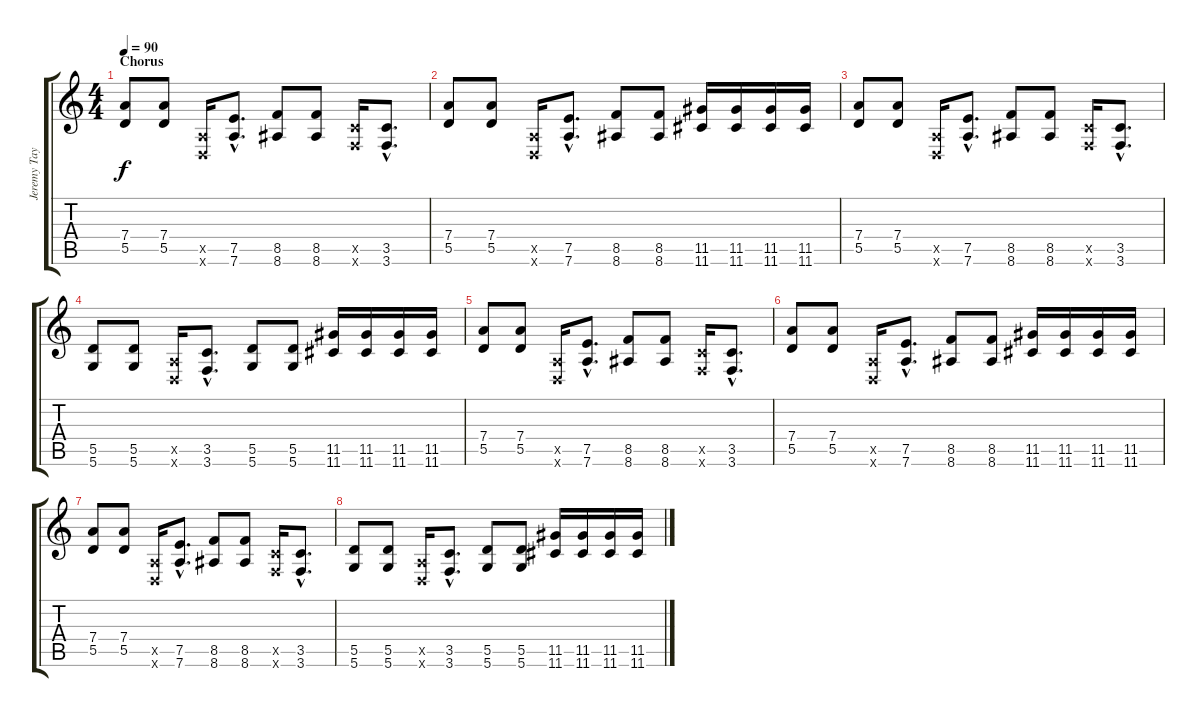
\track ("Jeremy Taylor" "Jeremy Tay") {instrument distortionguitar}
\staff {score tabs}
\tuning (E4 B3 G3 D3 A2 D2) {hide}
\ts (4 4)
\section ("" "Chorus")
\tempo 90
\clef g2
\ks c
(7.4 5.5).8{dy f} (7.4 5.5).8 (0.5{x} 0.6{x}).16 (7.5{hac} 7.6{hac}).8{d} (8.5 8.6).8 (8.5 8.6).8 (3.5{x} 3.6{x}).16 (3.5{hac} 3.6{hac}).8{d} |
(7.4 5.5).8 (7.4 5.5).8 (0.5{x} 0.6{x}).16 (7.5{hac} 7.6{hac}).8{d} (8.5 8.6).8 (8.5 8.6).8 (11.5 11.6).16 (11.5 11.6).16 (11.5 11.6).16 (11.5 11.6).16 |
(7.4 5.5).8 (7.4 5.5).8 (0.5{x} 0.6{x}).16 (7.5{hac} 7.6{hac}).8{d} (8.5 8.6).8 (8.5 8.6).8 (3.5{x} 3.6{x}).16 (3.5{hac} 3.6{hac}).8{d} |
(5.5 5.6).8 (5.5 5.6).8 (0.5{x} 0.6{x}).16 (3.5{hac} 3.6{hac}).8{d} (5.5 5.6).8 (5.5 5.6).8 (11.5 11.6).16 (11.5 11.6).16 (11.5 11.6).16 (11.5 11.6).16 |
(7.4 5.5).8 (7.4 5.5).8 (0.5{x} 0.6{x}).16 (7.5{hac} 7.6{hac}).8{d} (8.5 8.6).8 (8.5 8.6).8 (3.5{x} 3.6{x}).16 (3.5{hac} 3.6{hac}).8{d} |
(7.4 5.5).8 (7.4 5.5).8 (0.5{x} 0.6{x}).16 (7.5{hac} 7.6{hac}).8{d} (8.5 8.6).8 (8.5 8.6).8 (11.5 11.6).16 (11.5 11.6).16 (11.5 11.6).16 (11.5 11.6).16 |
(7.4 5.5).8 (7.4 5.5).8 (0.5{x} 0.6{x}).16 (7.5{hac} 7.6{hac}).8{d} (8.5 8.6).8 (8.5 8.6).8 (3.5{x} 3.6{x}).16 (3.5{hac} 3.6{hac}).8{d} |
(5.5 5.6).8 (5.5 5.6).8 (0.5{x} 0.6{x}).16 (3.5{hac} 3.6{hac}).8{d} (5.5 5.6).8 (5.5 5.6).8 (11.5 11.6).16 (11.5 11.6).16 (11.5 11.6).16 (11.5 11.6).16
